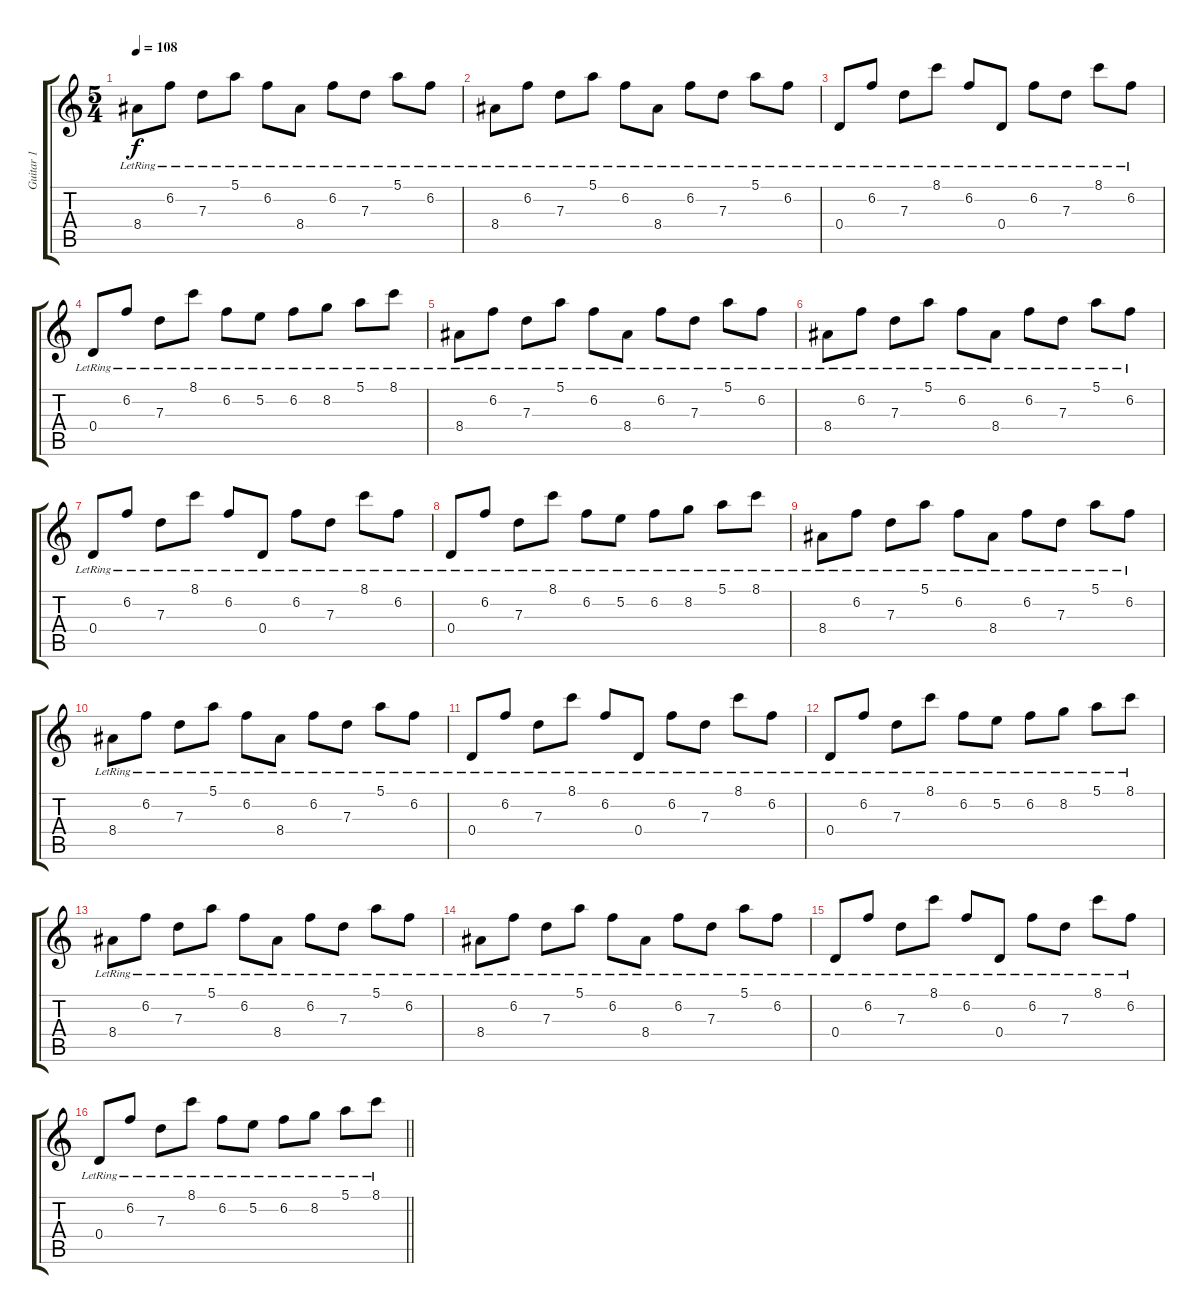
\track ("Guitar 1" "Guitar 1") {instrument distortionguitar}
\staff {score tabs}
\tuning (E4 B3 G3 D3 A2 D2) {hide}
\ts (5 4)
\tempo 108
\clef g2
\ks c
8.4{lr}.8{dy f} 6.2{lr}.8 7.3{lr}.8 5.1{lr}.8 6.2{lr}.8 8.4{lr}.8 6.2{lr}.8 7.3{lr}.8 5.1{lr}.8 6.2{lr}.8 |
8.4{lr}.8 6.2{lr}.8 7.3{lr}.8 5.1{lr}.8 6.2{lr}.8 8.4{lr}.8 6.2{lr}.8 7.3{lr}.8 5.1{lr}.8 6.2{lr}.8 |
0.4{lr}.8 6.2{lr}.8 7.3{lr}.8 8.1{lr}.8 6.2{lr}.8 0.4{lr}.8 6.2{lr}.8 7.3{lr}.8 8.1{lr}.8 6.2{lr}.8 |
0.4{lr}.8 6.2{lr}.8 7.3{lr}.8 8.1{lr}.8 6.2{lr}.8 5.2{lr}.8 6.2{lr}.8 8.2{lr}.8 5.1{lr}.8 8.1{lr}.8 |
8.4{lr}.8 6.2{lr}.8 7.3{lr}.8 5.1{lr}.8 6.2{lr}.8 8.4{lr}.8 6.2{lr}.8 7.3{lr}.8 5.1{lr}.8 6.2{lr}.8 |
8.4{lr}.8 6.2{lr}.8 7.3{lr}.8 5.1{lr}.8 6.2{lr}.8 8.4{lr}.8 6.2{lr}.8 7.3{lr}.8 5.1{lr}.8 6.2{lr}.8 |
0.4{lr}.8 6.2{lr}.8 7.3{lr}.8 8.1{lr}.8 6.2{lr}.8 0.4{lr}.8 6.2{lr}.8 7.3{lr}.8 8.1{lr}.8 6.2{lr}.8 |
0.4{lr}.8 6.2{lr}.8 7.3{lr}.8 8.1{lr}.8 6.2{lr}.8 5.2{lr}.8 6.2{lr}.8 8.2{lr}.8 5.1{lr}.8 8.1{lr}.8 |
8.4{lr}.8 6.2{lr}.8 7.3{lr}.8 5.1{lr}.8 6.2{lr}.8 8.4{lr}.8 6.2{lr}.8 7.3{lr}.8 5.1{lr}.8 6.2{lr}.8 |
8.4{lr}.8 6.2{lr}.8 7.3{lr}.8 5.1{lr}.8 6.2{lr}.8 8.4{lr}.8 6.2{lr}.8 7.3{lr}.8 5.1{lr}.8 6.2{lr}.8 |
0.4{lr}.8 6.2{lr}.8 7.3{lr}.8 8.1{lr}.8 6.2{lr}.8 0.4{lr}.8 6.2{lr}.8 7.3{lr}.8 8.1{lr}.8 6.2{lr}.8 |
0.4{lr}.8 6.2{lr}.8 7.3{lr}.8 8.1{lr}.8 6.2{lr}.8 5.2{lr}.8 6.2{lr}.8 8.2{lr}.8 5.1{lr}.8 8.1{lr}.8 |
8.4{lr}.8 6.2{lr}.8 7.3{lr}.8 5.1{lr}.8 6.2{lr}.8 8.4{lr}.8 6.2{lr}.8 7.3{lr}.8 5.1{lr}.8 6.2{lr}.8 |
8.4{lr}.8 6.2{lr}.8 7.3{lr}.8 5.1{lr}.8 6.2{lr}.8 8.4{lr}.8 6.2{lr}.8 7.3{lr}.8 5.1{lr}.8 6.2{lr}.8 |
0.4{lr}.8 6.2{lr}.8 7.3{lr}.8 8.1{lr}.8 6.2{lr}.8 0.4{lr}.8 6.2{lr}.8 7.3{lr}.8 8.1{lr}.8 6.2{lr}.8 |
\barLineRight lightlight
0.4{lr}.8 6.2{lr}.8 7.3{lr}.8 8.1{lr}.8 6.2{lr}.8 5.2{lr}.8 6.2{lr}.8 8.2{lr}.8 5.1{lr}.8 8.1{lr}.8
